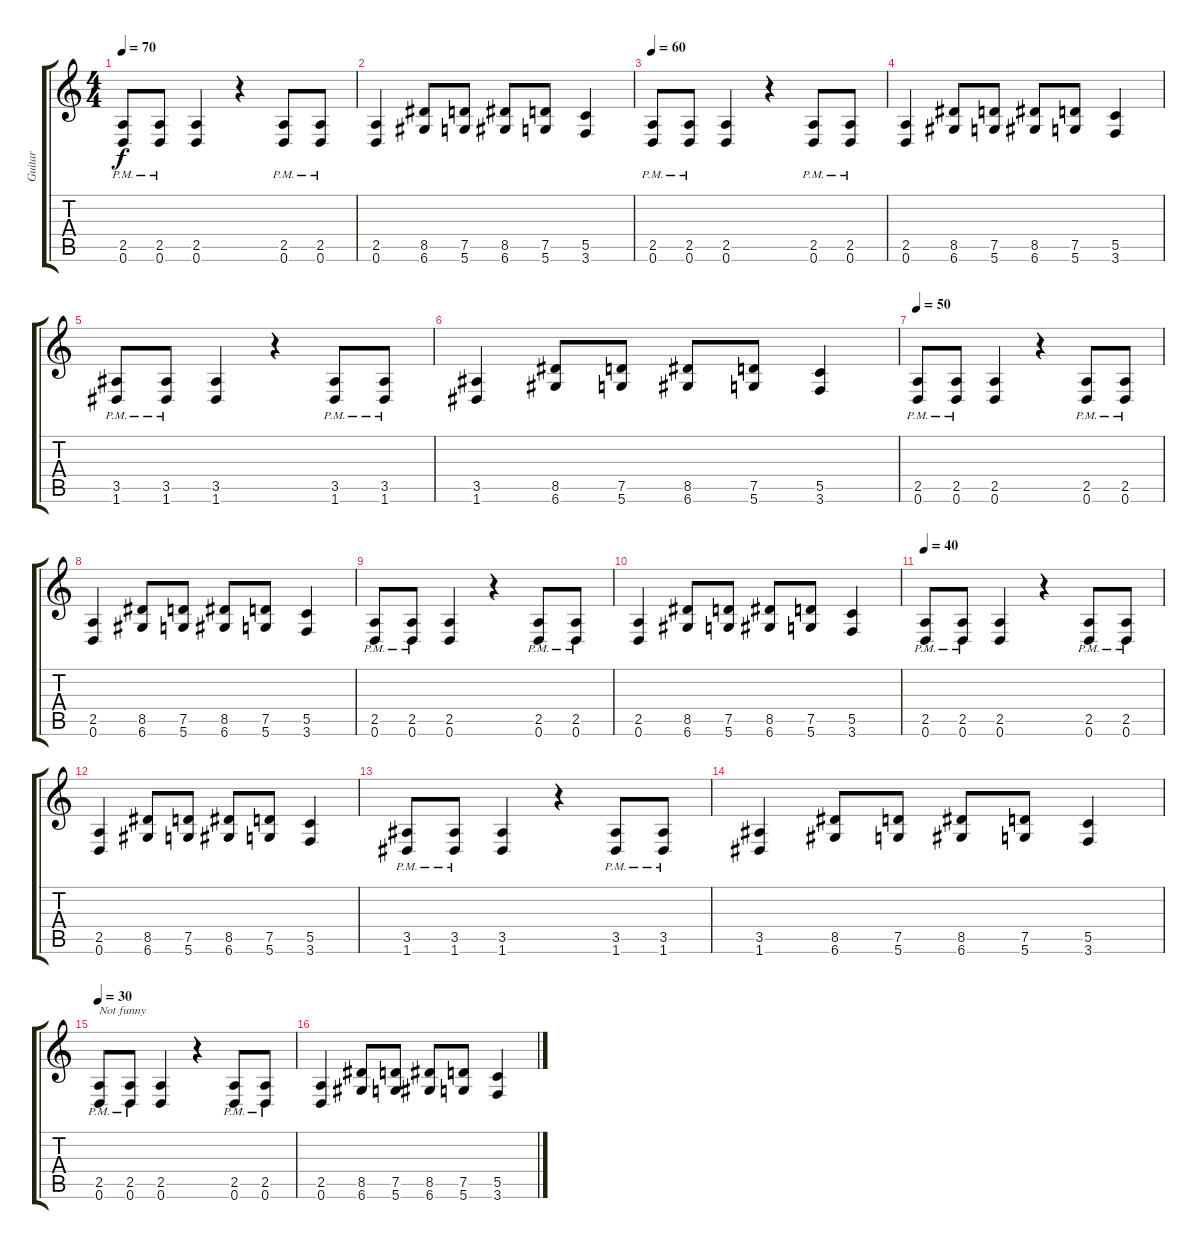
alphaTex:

\track ("Guitar" "Guitar") {instrument distortionguitar}
\staff {score tabs}
\tuning (D4 A3 F3 C3 G2 D2) {hide}
\ts (4 4)
\tempo 70
\clef g2
\ks c
(2.5{pm} 0.6{pm}).8{dy f} (2.5{pm} 0.6{pm}).8 (2.5 0.6).4 r.4 (2.5{pm} 0.6{pm}).8 (2.5{pm} 0.6{pm}).8 |
(2.5 0.6).4 (8.5 6.6).8 (7.5 5.6).8 (8.5 6.6).8 (7.5 5.6).8 (5.5 3.6).4 |
\tempo 60
(2.5{pm} 0.6{pm}).8 (2.5{pm} 0.6{pm}).8 (2.5 0.6).4 r.4 (2.5{pm} 0.6{pm}).8 (2.5{pm} 0.6{pm}).8 |
(2.5 0.6).4 (8.5 6.6).8 (7.5 5.6).8 (8.5 6.6).8 (7.5 5.6).8 (5.5 3.6).4 |
(3.5{pm} 1.6{pm}).8 (3.5{pm} 1.6{pm}).8 (3.5 1.6).4 r.4 (3.5{pm} 1.6{pm}).8 (3.5{pm} 1.6{pm}).8 |
(3.5 1.6).4 (8.5 6.6).8 (7.5 5.6).8 (8.5 6.6).8 (7.5 5.6).8 (5.5 3.6).4 |
\tempo 50
(2.5{pm} 0.6{pm}).8 (2.5{pm} 0.6{pm}).8 (2.5 0.6).4 r.4 (2.5{pm} 0.6{pm}).8 (2.5{pm} 0.6{pm}).8 |
(2.5 0.6).4 (8.5 6.6).8 (7.5 5.6).8 (8.5 6.6).8 (7.5 5.6).8 (5.5 3.6).4 |
(2.5{pm} 0.6{pm}).8 (2.5{pm} 0.6{pm}).8 (2.5 0.6).4 r.4 (2.5{pm} 0.6{pm}).8 (2.5{pm} 0.6{pm}).8 |
(2.5 0.6).4 (8.5 6.6).8 (7.5 5.6).8 (8.5 6.6).8 (7.5 5.6).8 (5.5 3.6).4 |
\tempo 40
(2.5{pm} 0.6{pm}).8 (2.5{pm} 0.6{pm}).8 (2.5 0.6).4 r.4 (2.5{pm} 0.6{pm}).8 (2.5{pm} 0.6{pm}).8 |
(2.5 0.6).4 (8.5 6.6).8 (7.5 5.6).8 (8.5 6.6).8 (7.5 5.6).8 (5.5 3.6).4 |
(3.5{pm} 1.6{pm}).8 (3.5{pm} 1.6{pm}).8 (3.5 1.6).4 r.4 (3.5{pm} 1.6{pm}).8 (3.5{pm} 1.6{pm}).8 |
(3.5 1.6).4 (8.5 6.6).8 (7.5 5.6).8 (8.5 6.6).8 (7.5 5.6).8 (5.5 3.6).4 |
\tempo 30
(2.5{pm} 0.6{pm}).8{txt "Not funny"} (2.5{pm} 0.6{pm}).8 (2.5 0.6).4 r.4 (2.5{pm} 0.6{pm}).8 (2.5{pm} 0.6{pm}).8 |
(2.5 0.6).4 (8.5 6.6).8 (7.5 5.6).8 (8.5 6.6).8 (7.5 5.6).8 (5.5 3.6).4
